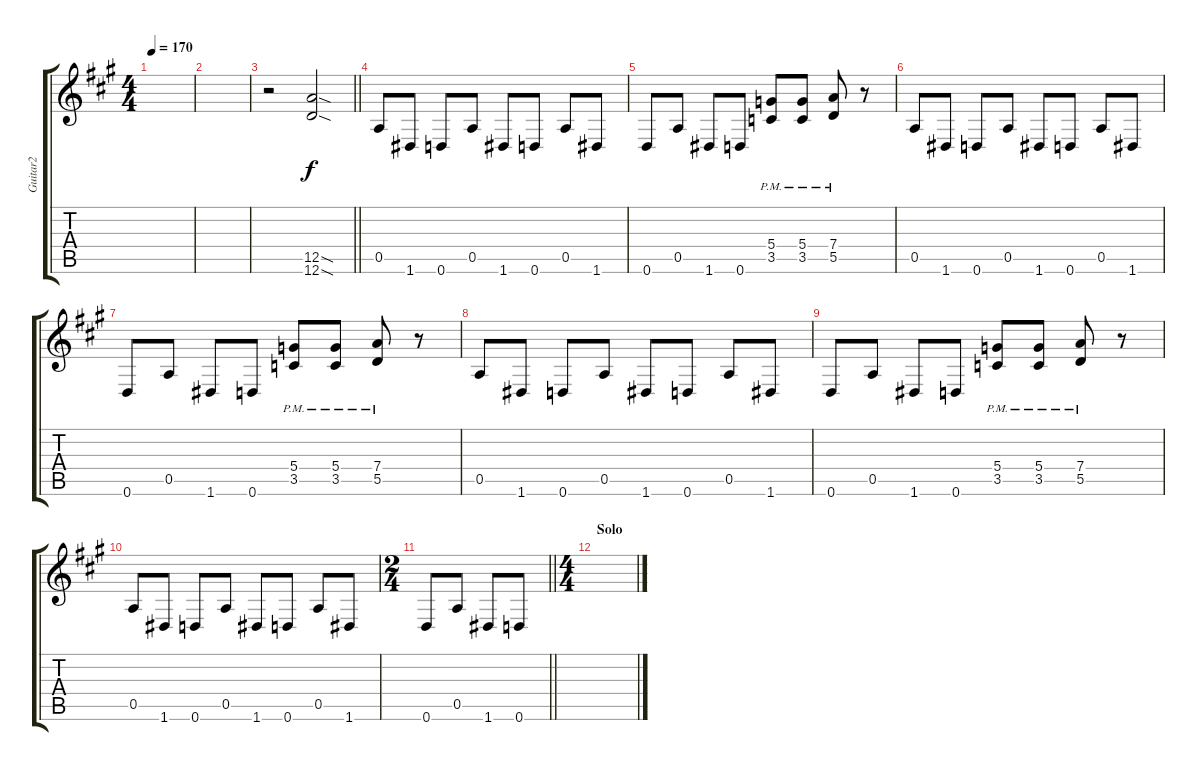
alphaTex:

\track ("Guitar2" "Guitar2") {instrument distortionguitar}
\staff {score tabs}
\tuning (E4 B3 G3 D3 A2 D2) {hide}
\ts (4 4)
\tempo 170
\clef g2
\ks f#minor
|
|
\barLineRight lightlight
r.2 (12.5{sod} 12.6{sod}).2 |
0.5.8 1.6.8 0.6.8 0.5.8 1.6.8 0.6.8 0.5.8 1.6.8 |
0.6.8 0.5.8 1.6.8 0.6.8 (5.4{pm} 3.5{pm}).8 (5.4{pm} 3.5{pm}).8 (7.4{pm} 5.5{pm}).8 r.8 |
0.5.8 1.6.8 0.6.8 0.5.8 1.6.8 0.6.8 0.5.8 1.6.8 |
0.6.8 0.5.8 1.6.8 0.6.8 (5.4{pm} 3.5{pm}).8 (5.4{pm} 3.5{pm}).8 (7.4{pm} 5.5{pm}).8 r.8 |
0.5.8 1.6.8 0.6.8 0.5.8 1.6.8 0.6.8 0.5.8 1.6.8 |
0.6.8 0.5.8 1.6.8 0.6.8 (5.4{pm} 3.5{pm}).8 (5.4{pm} 3.5{pm}).8 (7.4{pm} 5.5{pm}).8 r.8 |
0.5.8 1.6.8 0.6.8 0.5.8 1.6.8 0.6.8 0.5.8 1.6.8 |
\ts (2 4)
\barLineRight lightlight
0.6.8 0.5.8 1.6.8 0.6.8 |
\ts (4 4)
\section ("" "Solo")
